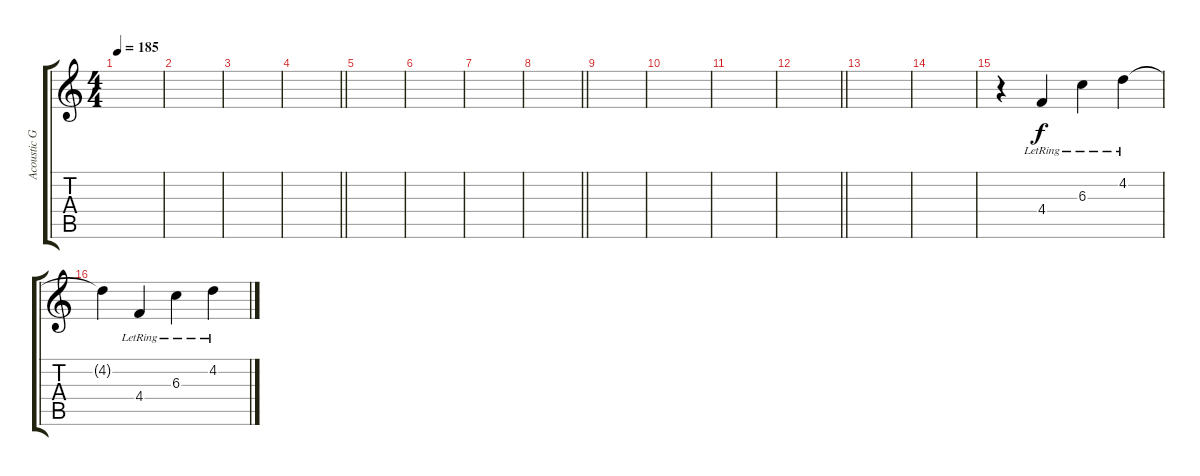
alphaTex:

\track ("Acoustic Guitar" "Acoustic G") {instrument acousticguitarsteel}
\staff {score tabs}
\tuning (Eb4 Bb3 Gb3 Db3 Ab2 Eb2) {hide}
\ts (4 4)
\tempo 185
\clef g2
\ks c
|
|
|
\barLineRight lightlight
|
|
|
|
\barLineRight lightlight
|
|
|
|
\barLineRight lightlight
|
|
|
r.4{volume 6} 4.4{lr}.4 6.3{lr}.4 4.2{lr}.4 |
4.2{t}.4 4.4{lr}.4 6.3{lr}.4 4.2{lr}.4
